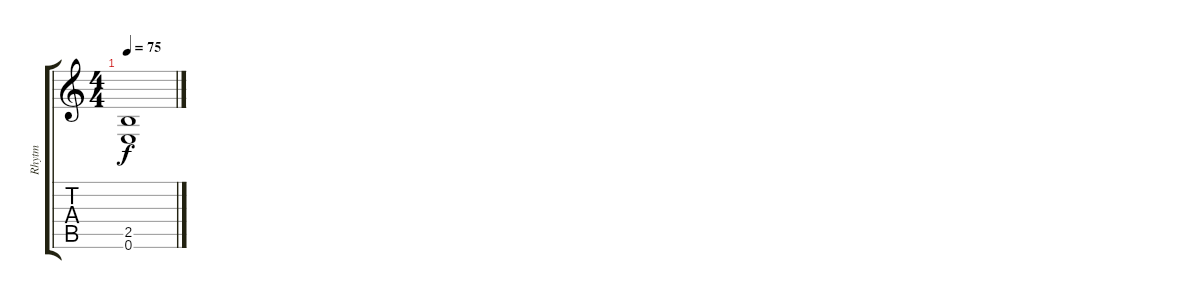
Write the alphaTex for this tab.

\track ("Rhytm" "Rhytm") {instrument distortionguitar}
\staff {score tabs}
\tuning (E4 B3 G3 D3 A2 E2) {hide}
\ts (4 4)
\tempo 75
\clef g2
\ks c
(2.5 0.6).1{dy f}
